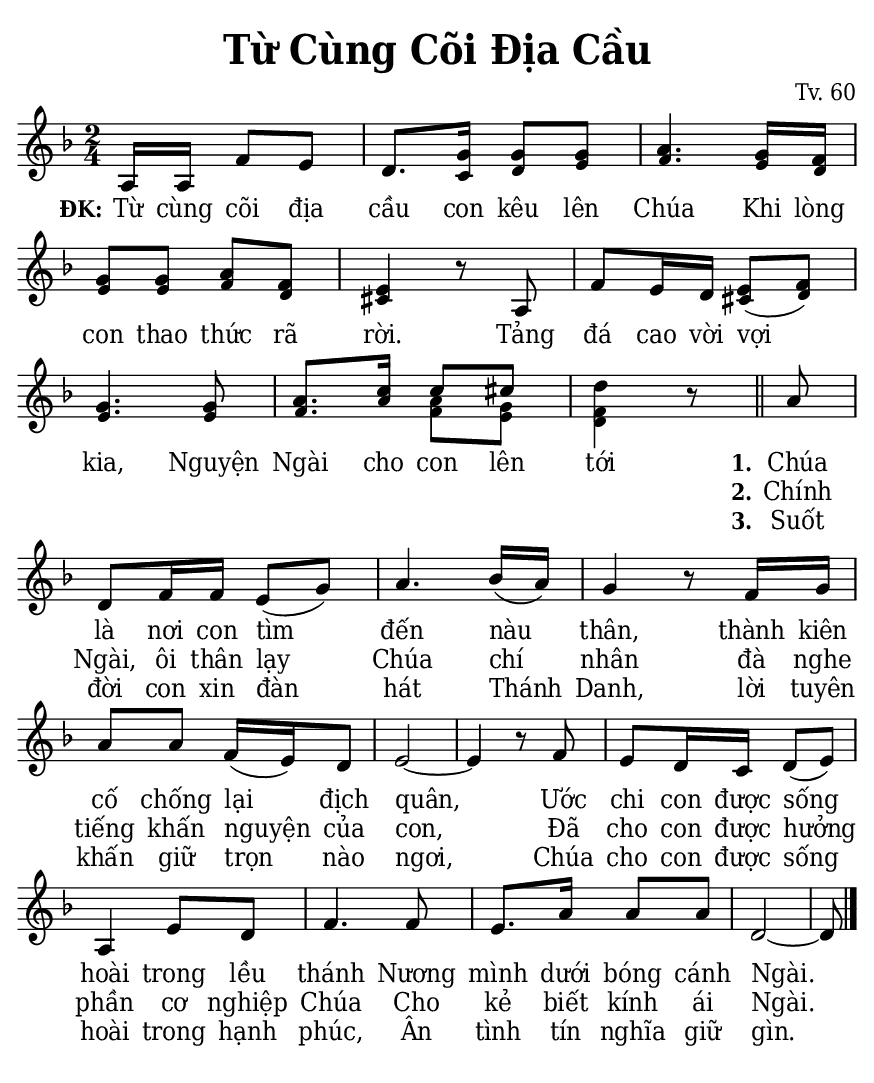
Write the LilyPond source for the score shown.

% Cài đặt chung\
\version "2.22.1"
\include "english.ly"

\header {
  title = \markup { \fontsize #1 "Từ Cùng Cõi Địa Cầu" }
  composer = "Tv. 60"
  %arranger = "Lm. Kim Long"
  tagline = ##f
}

% Nhạc phiên khúc
nhacPhienKhucSop = \relative c' {
  \partial 4. a16 a f'8 e |
  d8. g16 g8 g |
  a4. g16 f |
  g8 g a f |
  e4 r8 a, |
  f' e16 d e8 (f) |
  g4. g8 |
  a8. c16 c8 cs |
  \once \stemDown d4 r8 \bar "||"
  
  a |
  d, f16 f e8 (g) |
  a4. bf16 (a) |
  g4 r8 f16 g |
  a8 a f16 (e) d8 |
  e2 ~ |
  e4 r8 f |
  e d16 c d8 (e) |
  a,4 e'8 d |
  f4. f8 |
  e8. a16 a8 a |
  d,2 ~ |
  d8 \bar "|."
}

nhacPhienKhucAlto = \relative c' {
  a16 a f'8 e |
  d8. c16 d8 e |
  f4. e16 d |
  e8 e f d |
  cs4 r8 a |
  f' e16 d cs8 (d) |
  e4. e8 |
  f8. a16 <a f>8 <g e> |
  <f d>4 r8
}

% Lời phiên khúc
loiPhienKhucSop = \lyrics {
  \set stanza = "ĐK:"
  Từ cùng cõi địa cầu con kêu lên Chúa
  Khi lòng con thao thức rã rời.
  Tảng đá cao vời vợi kia,
  Nguyện Ngài cho con lên tới
  <<
    {
      \set stanza = "1."
      Chúa là nơi con tìm đến nàu thân,
      thành kiên cố chống lại địch quân,
      Ước chi con được sống hoài trong lều thánh
      Nương mình dưới bóng cánh Ngài.
    }
    \new Lyrics {
	    \set associatedVoice = "beSop"
	    \set stanza = "2."
	    Chính Ngài, ôi thân lạy Chúa chí nhân
	    đà nghe tiếng khấn nguyện của con,
	    Đã cho con được hưởng phần cơ nghiệp Chúa
	    Cho kẻ biết kính ái Ngài.
    }
    \new Lyrics {
	    \set associatedVoice = "beSop"
	    \set stanza = "3."
	    Suốt đời con xin đàn hát Thánh Danh,
	    lời tuyên khấn giữ trọn nào ngơi,
	    Chúa cho con được sống hoài trong hạnh phúc,
	    Ân tình tín nghĩa giữ gìn.
    }
  >>
}

% Dàn trang
\paper {
  #(set-paper-size "a5")
  top-margin = 3\mm
  bottom-margin = 3\mm
  left-margin = 3\mm
  right-margin = 3\mm
  indent = #0
  #(define fonts
	 (make-pango-font-tree "Deja Vu Serif Condensed"
	 		       "Deja Vu Serif Condensed"
			       "Deja Vu Serif Condensed"
			       (/ 20 20)))
  print-page-number = ##f
  %page-count = #1
}

TongNhip = {
  \key f \major \time 2/4
  \set Timing.beamExceptions = #'()
  \set Timing.baseMoment = #(ly:make-moment 1/4)
}

% Đổi kích thước nốt cho bè phụ
notBePhu =
#(define-music-function (font-size music) (number? ly:music?)
   (for-some-music
     (lambda (m)
       (if (music-is-of-type? m 'rhythmic-event)
           (begin
             (set! (ly:music-property m 'tweaks)
                   (cons `(font-size . ,font-size)
                         (ly:music-property m 'tweaks)))
             #t)
           #f))
     music)
   music)

\score {
  \new ChoirStaff <<
    \new Staff \with {
        \consists "Merge_rests_engraver"
        printPartCombineTexts = ##f
      }
      <<
      \new Voice \TongNhip \partCombine 
        \nhacPhienKhucSop
        \notBePhu -1 { \nhacPhienKhucAlto }
      \new NullVoice = beSop \nhacPhienKhucSop
      \new Lyrics \lyricsto beSop \loiPhienKhucSop
      >>
  >>
  \layout {
    %\override Staff.TimeSignature.transparent = ##t
    \override Lyrics.LyricSpace.minimum-distance = #1.2
    \override Score.BarNumber.break-visibility = ##(#f #f #f)
    \override Score.SpacingSpanner.uniform-stretching = ##t
  } 
}
